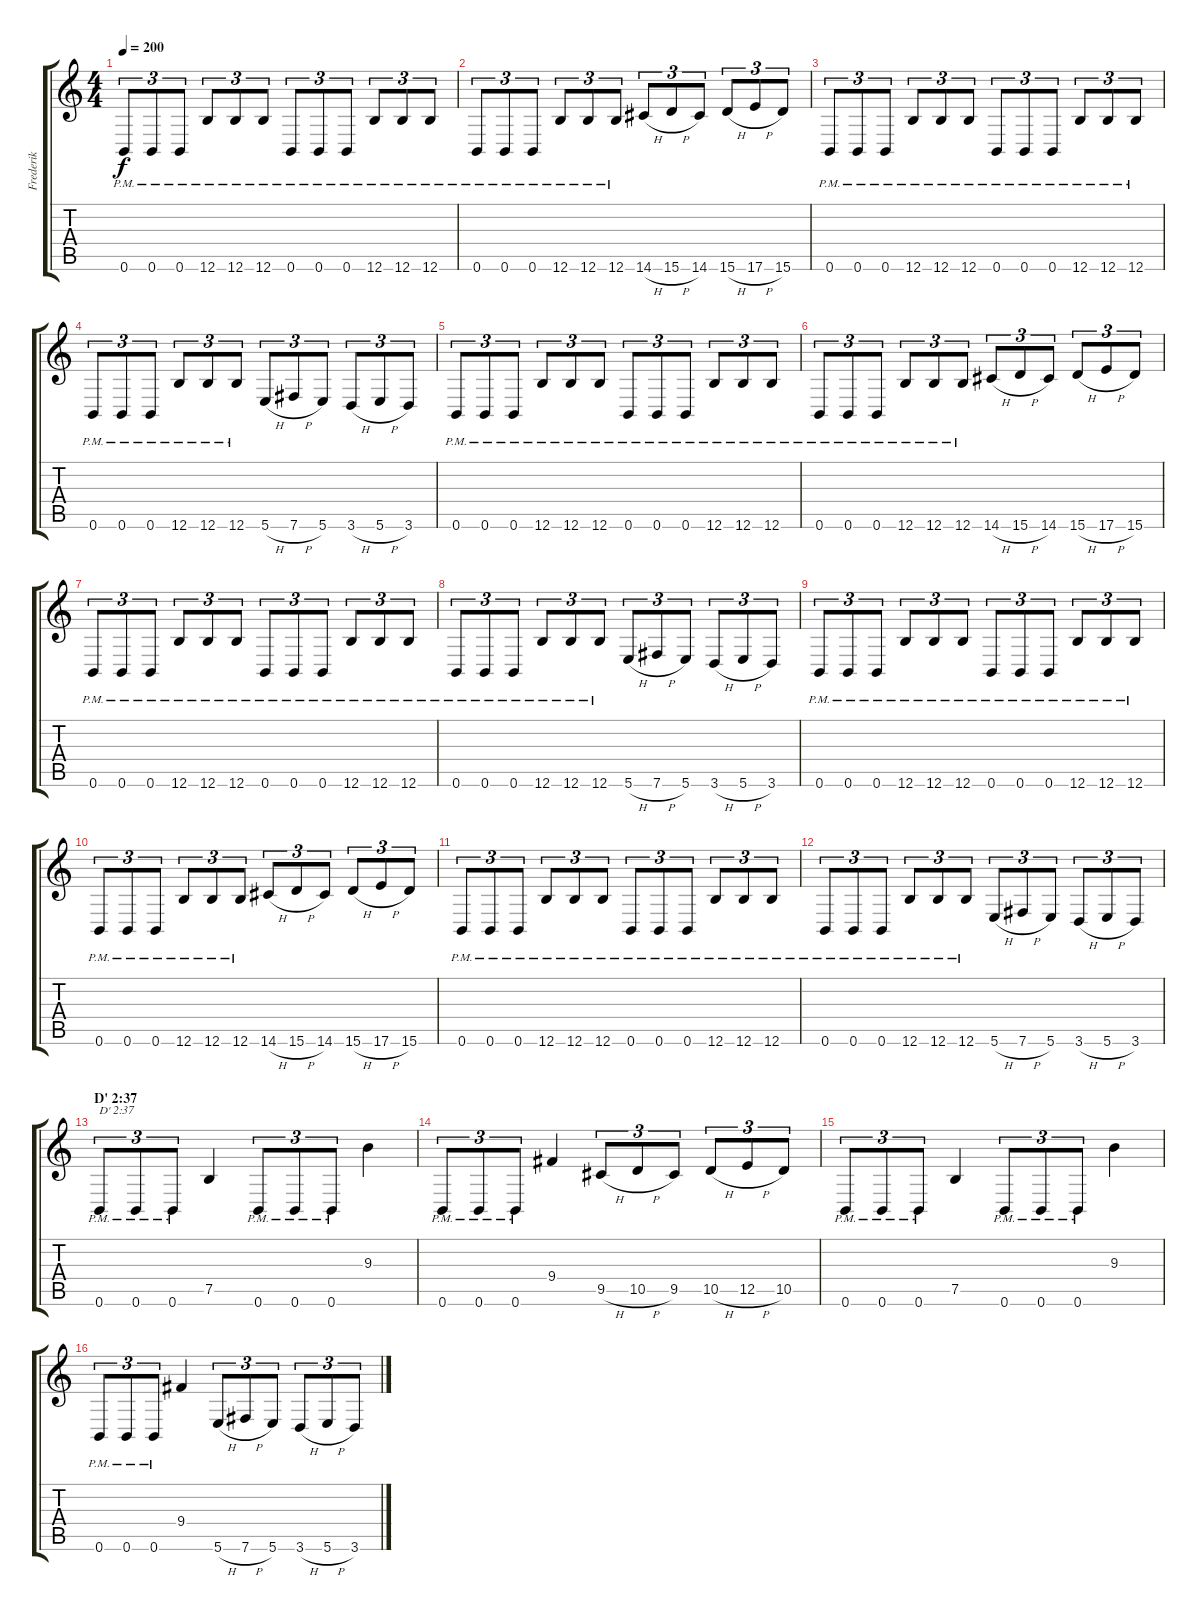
\track ("Frederik" "Frederik") {instrument distortionguitar}
\staff {score tabs}
\tuning (B3 Gb3 D3 A2 E2 B1) {hide}
\ts (4 4)
\tempo 200
\clef g2
\ks c
0.6{pm}.8{tu (3 2) dy f} 0.6{pm}.8{tu (3 2)} 0.6{pm}.8{tu (3 2)} 12.6{pm}.8{tu (3 2)} 12.6{pm}.8{tu (3 2)} 12.6{pm}.8{tu (3 2)} 0.6{pm}.8{tu (3 2)} 0.6{pm}.8{tu (3 2)} 0.6{pm}.8{tu (3 2)} 12.6{pm}.8{tu (3 2)} 12.6{pm}.8{tu (3 2)} 12.6{pm}.8{tu (3 2)} |
0.6{pm}.8{tu (3 2)} 0.6{pm}.8{tu (3 2)} 0.6{pm}.8{tu (3 2)} 12.6{pm}.8{tu (3 2)} 12.6{pm}.8{tu (3 2)} 12.6{pm}.8{tu (3 2)} 14.6{h}.8{tu (3 2)} 15.6{h}.8{tu (3 2)} 14.6.8{tu (3 2)} 15.6{h}.8{tu (3 2)} 17.6{h}.8{tu (3 2)} 15.6.8{tu (3 2)} |
0.6{pm}.8{tu (3 2)} 0.6{pm}.8{tu (3 2)} 0.6{pm}.8{tu (3 2)} 12.6{pm}.8{tu (3 2)} 12.6{pm}.8{tu (3 2)} 12.6{pm}.8{tu (3 2)} 0.6{pm}.8{tu (3 2)} 0.6{pm}.8{tu (3 2)} 0.6{pm}.8{tu (3 2)} 12.6{pm}.8{tu (3 2)} 12.6{pm}.8{tu (3 2)} 12.6{pm}.8{tu (3 2)} |
0.6{pm}.8{tu (3 2)} 0.6{pm}.8{tu (3 2)} 0.6{pm}.8{tu (3 2)} 12.6{pm}.8{tu (3 2)} 12.6{pm}.8{tu (3 2)} 12.6{pm}.8{tu (3 2)} 5.6{h}.8{tu (3 2)} 7.6{h}.8{tu (3 2)} 5.6.8{tu (3 2)} 3.6{h}.8{tu (3 2)} 5.6{h}.8{tu (3 2)} 3.6.8{tu (3 2)} |
0.6{pm}.8{tu (3 2)} 0.6{pm}.8{tu (3 2)} 0.6{pm}.8{tu (3 2)} 12.6{pm}.8{tu (3 2)} 12.6{pm}.8{tu (3 2)} 12.6{pm}.8{tu (3 2)} 0.6{pm}.8{tu (3 2)} 0.6{pm}.8{tu (3 2)} 0.6{pm}.8{tu (3 2)} 12.6{pm}.8{tu (3 2)} 12.6{pm}.8{tu (3 2)} 12.6{pm}.8{tu (3 2)} |
0.6{pm}.8{tu (3 2)} 0.6{pm}.8{tu (3 2)} 0.6{pm}.8{tu (3 2)} 12.6{pm}.8{tu (3 2)} 12.6{pm}.8{tu (3 2)} 12.6{pm}.8{tu (3 2)} 14.6{h}.8{tu (3 2)} 15.6{h}.8{tu (3 2)} 14.6.8{tu (3 2)} 15.6{h}.8{tu (3 2)} 17.6{h}.8{tu (3 2)} 15.6.8{tu (3 2)} |
0.6{pm}.8{tu (3 2)} 0.6{pm}.8{tu (3 2)} 0.6{pm}.8{tu (3 2)} 12.6{pm}.8{tu (3 2)} 12.6{pm}.8{tu (3 2)} 12.6{pm}.8{tu (3 2)} 0.6{pm}.8{tu (3 2)} 0.6{pm}.8{tu (3 2)} 0.6{pm}.8{tu (3 2)} 12.6{pm}.8{tu (3 2)} 12.6{pm}.8{tu (3 2)} 12.6{pm}.8{tu (3 2)} |
0.6{pm}.8{tu (3 2)} 0.6{pm}.8{tu (3 2)} 0.6{pm}.8{tu (3 2)} 12.6{pm}.8{tu (3 2)} 12.6{pm}.8{tu (3 2)} 12.6{pm}.8{tu (3 2)} 5.6{h}.8{tu (3 2)} 7.6{h}.8{tu (3 2)} 5.6.8{tu (3 2)} 3.6{h}.8{tu (3 2)} 5.6{h}.8{tu (3 2)} 3.6.8{tu (3 2)} |
0.6{pm}.8{tu (3 2)} 0.6{pm}.8{tu (3 2)} 0.6{pm}.8{tu (3 2)} 12.6{pm}.8{tu (3 2)} 12.6{pm}.8{tu (3 2)} 12.6{pm}.8{tu (3 2)} 0.6{pm}.8{tu (3 2)} 0.6{pm}.8{tu (3 2)} 0.6{pm}.8{tu (3 2)} 12.6{pm}.8{tu (3 2)} 12.6{pm}.8{tu (3 2)} 12.6{pm}.8{tu (3 2)} |
0.6{pm}.8{tu (3 2)} 0.6{pm}.8{tu (3 2)} 0.6{pm}.8{tu (3 2)} 12.6{pm}.8{tu (3 2)} 12.6{pm}.8{tu (3 2)} 12.6{pm}.8{tu (3 2)} 14.6{h}.8{tu (3 2)} 15.6{h}.8{tu (3 2)} 14.6.8{tu (3 2)} 15.6{h}.8{tu (3 2)} 17.6{h}.8{tu (3 2)} 15.6.8{tu (3 2)} |
0.6{pm}.8{tu (3 2)} 0.6{pm}.8{tu (3 2)} 0.6{pm}.8{tu (3 2)} 12.6{pm}.8{tu (3 2)} 12.6{pm}.8{tu (3 2)} 12.6{pm}.8{tu (3 2)} 0.6{pm}.8{tu (3 2)} 0.6{pm}.8{tu (3 2)} 0.6{pm}.8{tu (3 2)} 12.6{pm}.8{tu (3 2)} 12.6{pm}.8{tu (3 2)} 12.6{pm}.8{tu (3 2)} |
0.6{pm}.8{tu (3 2)} 0.6{pm}.8{tu (3 2)} 0.6{pm}.8{tu (3 2)} 12.6{pm}.8{tu (3 2)} 12.6{pm}.8{tu (3 2)} 12.6{pm}.8{tu (3 2)} 5.6{h}.8{tu (3 2)} 7.6{h}.8{tu (3 2)} 5.6.8{tu (3 2)} 3.6{h}.8{tu (3 2)} 5.6{h}.8{tu (3 2)} 3.6.8{tu (3 2)} |
\section ("" "D' 2:37")
0.6{pm}.8{tu (3 2) txt "D' 2:37"} 0.6{pm}.8{tu (3 2)} 0.6{pm}.8{tu (3 2)} 7.5.4 0.6{pm}.8{tu (3 2)} 0.6{pm}.8{tu (3 2)} 0.6{pm}.8{tu (3 2)} 9.3.4 |
0.6{pm}.8{tu (3 2)} 0.6{pm}.8{tu (3 2)} 0.6{pm}.8{tu (3 2)} 9.4.4 9.5{h}.8{tu (3 2)} 10.5{h}.8{tu (3 2)} 9.5.8{tu (3 2)} 10.5{h}.8{tu (3 2)} 12.5{h}.8{tu (3 2)} 10.5.8{tu (3 2)} |
0.6{pm}.8{tu (3 2)} 0.6{pm}.8{tu (3 2)} 0.6{pm}.8{tu (3 2)} 7.5.4 0.6{pm}.8{tu (3 2)} 0.6{pm}.8{tu (3 2)} 0.6{pm}.8{tu (3 2)} 9.3.4 |
0.6{pm}.8{tu (3 2)} 0.6{pm}.8{tu (3 2)} 0.6{pm}.8{tu (3 2)} 9.4.4 5.6{h}.8{tu (3 2)} 7.6{h}.8{tu (3 2)} 5.6.8{tu (3 2)} 3.6{h}.8{tu (3 2)} 5.6{h}.8{tu (3 2)} 3.6.8{tu (3 2)}
